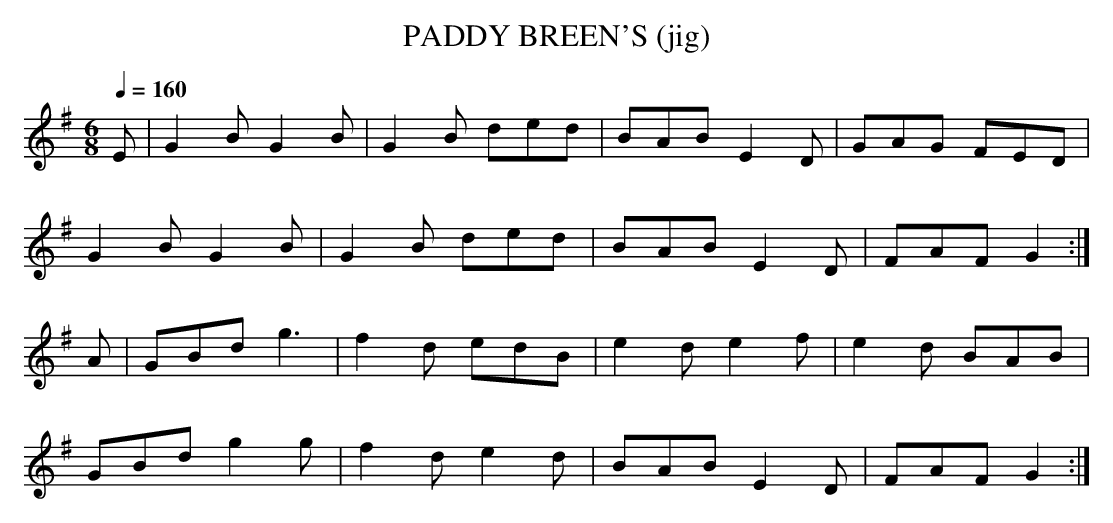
X:1
T:PADDY BREEN'S (jig)
L:1/8
Q:1/4=160
M:6/8
K:G
E|G2B G2B|G2B ded|BAB E2D|GAG FED|
G2B G2B|G2B ded|BAB E2D|FAF G2 :|
A|GBd g3|f2d edB|e2d e2f|e2d BAB|
GBd g2g|f2d e2d|BAB E2D|FAF G2 :|
